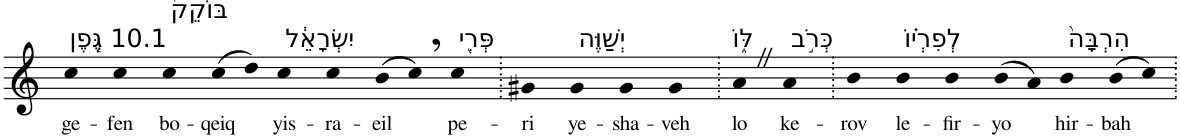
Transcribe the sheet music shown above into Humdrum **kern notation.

**kern	**text
*part1	*part1
*staff1	*staff1
*I"Piano	*
*I'Pno	*
*clefG2	*
*k[]	*
=1	=1
!LO:TX:a:t=10.1 גֶּ֤פֶן	!
!	!LO:LY:b
4cc	ge-
!	!LO:LY:b
4cc	-fen
!LO:TX:a:t=בּוֹקֵק֙	!
!	!LO:LY:b
4cc	bo-
!	!LO:LY:b
(>8cc	-qeiq
8dd)	.
!LO:TX:a:t=יִשְׂרָאֵ֔ל	!
!	!LO:LY:b
4cc	yis-
!	!LO:LY:b
4cc	-ra-
!	!LO:LY:b
(>8b	-eil
8cc,)	.
!LO:TX:a:t=פְּרִ֖י	!
!	!LO:LY:b
4cc	pe-
=2.	=2.
!	!LO:LY:b
4g#X	-ri
!LO:TX:a:t=יְשַׁוֶּה	!
!	!LO:LY:b
4g#	ye-
!	!LO:LY:b
4g#	-sha-
!	!LO:LY:b
4g#	-veh
=3.	=3.
!LO:TX:a:t=לּ֑וֹ	!
!	!LO:LY:b
4aZ	lo
!LO:TX:a:t=כְּרֹ֣ב	!
!	!LO:LY:b
4a	ke-
=4.	=4.
!	!LO:LY:b
4b	-rov
!LO:TX:a:t=לְפִרְי֗וֹ	!
!	!LO:LY:b
4b	le-
!	!LO:LY:b
4b	-fir-
!	!LO:LY:b
(>8b	-yo
8a)	.
!LO:TX:a:t=הִרְבָּה֙	!
!	!LO:LY:b
4b	hir-
!	!LO:LY:b
(>8b	-bah
8cc)	.
=.	=.
*-	*-
